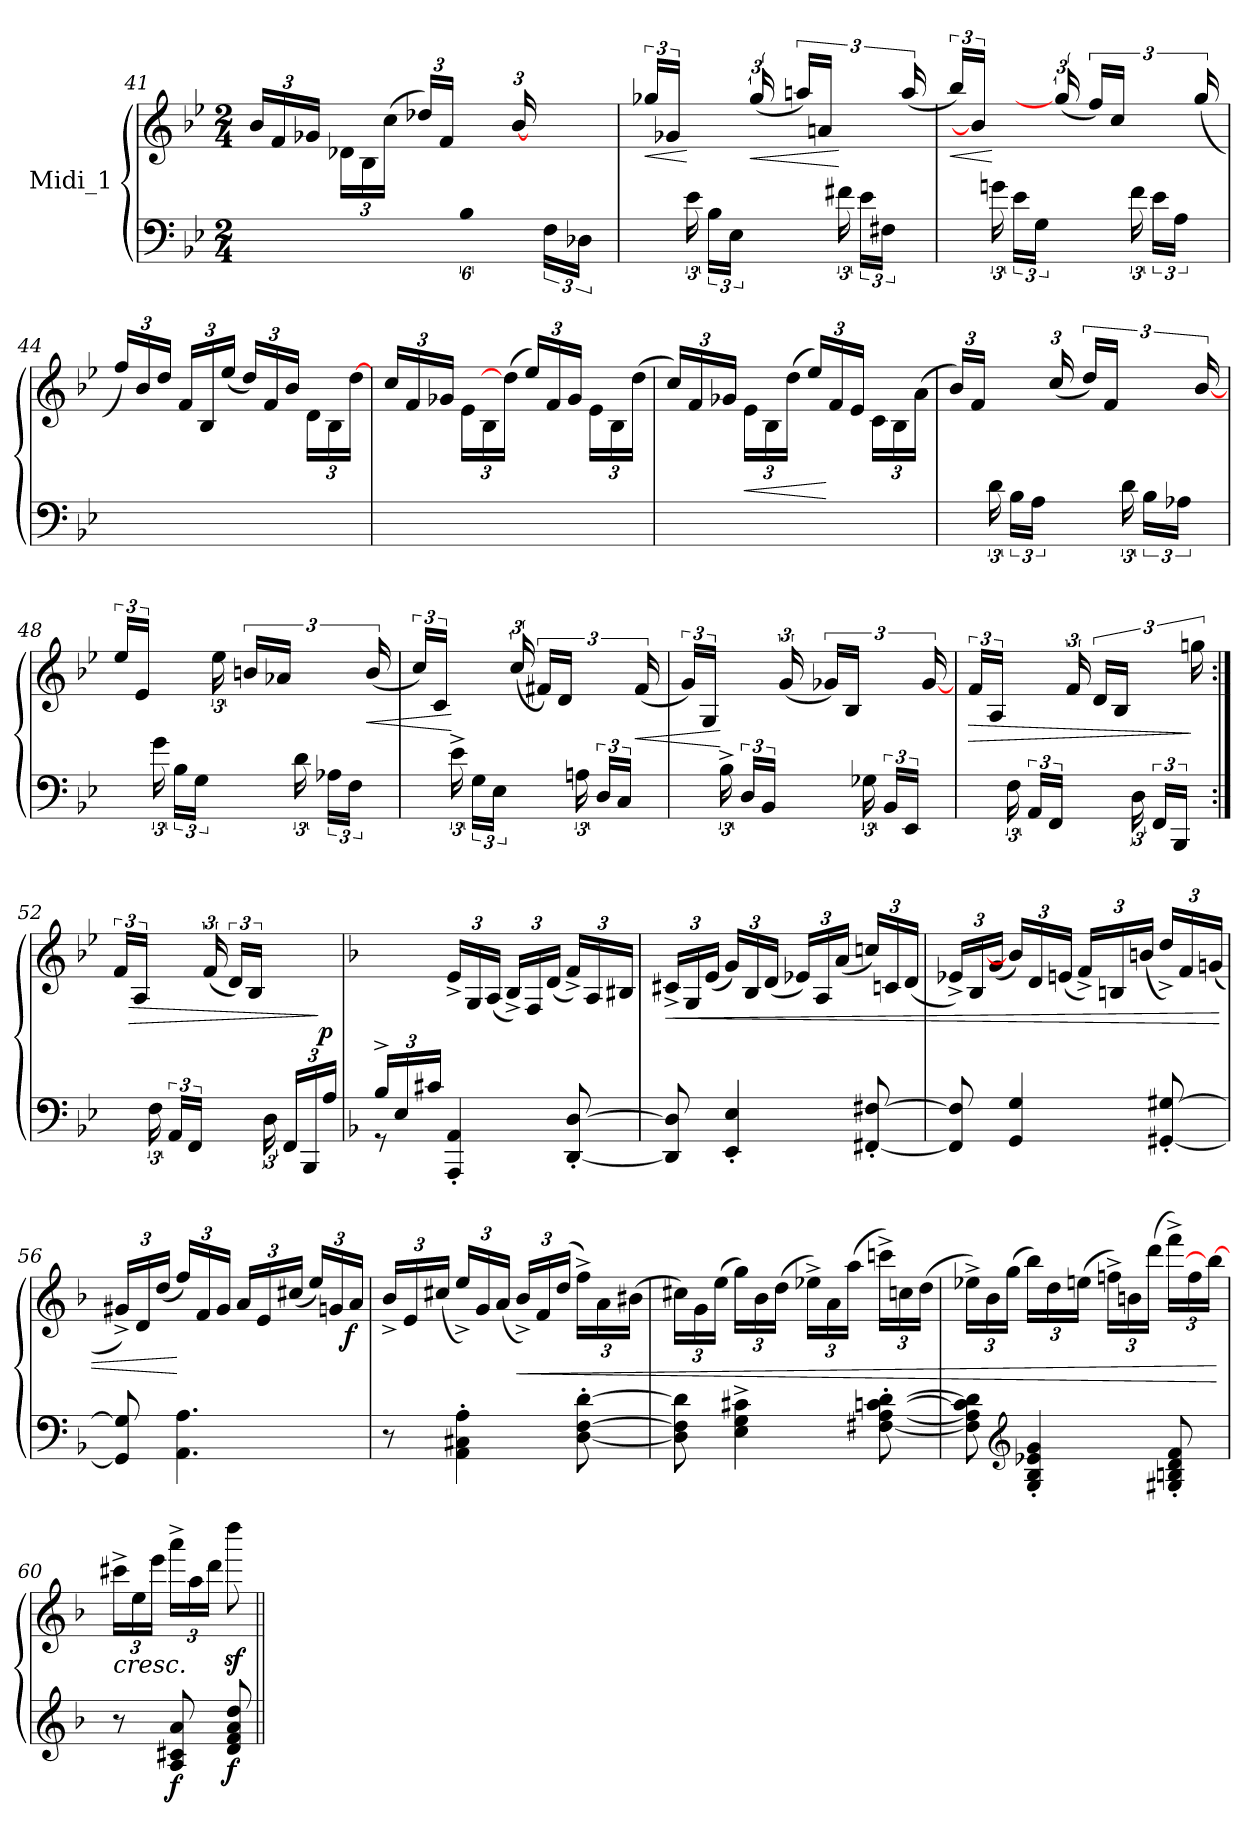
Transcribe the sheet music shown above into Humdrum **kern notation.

**kern	**kern	**dynam
*part1	*part1	*part1
*staff2	*staff1	*staff1/2
*I"Midi_1	*	*
*clefF4	*clefG2	*
*k[b-e-]	*k[b-e-]	*
*B-:	*B-:	*
*M2/4	*M2/4	*
=41	=41	=41
8ryy	24b-/LL	.
.	24f/	.
*	*Xbrackettup	*
.	24g-X/JJ	.
24%5ryy	24d-X\LL	.
.	24B-\	.
.	(24cc\JJ	.
.	24dd-X/LL)	.
.	24f/JJ	.
24B-\	24ryy	.
24F\LL	12ryy	.
24D-X\JJ	.	.
*	*brackettup	*
24ryy	[24b-/	.
!!LO:PB:g=z
=42	=42	=42
!	!	!LO:HP:b
12ryy	24gg-X/LL	<
.	24g-X/JJ	.
24e-\	24ryy	[
24B-\LL	12ryy	.
24E-\JJ	.	.
!	!	!LO:HP:b
24ryy	(24gg-/	<
12ryy	24aani/LL)	.
.	24ani/JJ	.
24f#X\	12.ryy	[
24e-\LL	.	.
24F#X\JJ	.	.
24ryy	(24aa/	.
=43	=43	=43
!	!	!LO:HP:b
12ryy	24bb-/LL)	<
.	24b-/JJ]	.
24gni\	24ryy	[
24e-\LL	12ryy	.
24G\JJ	.	.
24ryy	(24ggni/]	.
12ryy	24ff/LL)	.
.	24cc/JJ	.
24f\	12.ryy	.
24e-\LL	.	.
24A\JJ	.	.
24ryy	(24gg/	.
=44	=44	=44
2ryy	24ff/LL)	.
.	24b-/	.
*	*Xbrackettup	*
.	24dd/JJ	.
.	24f/LL	.
.	24B-/	.
.	(24ee-/JJ	.
.	24dd/LL)	.
.	24f/	.
.	24b-/JJ	.
.	24d\LL	.
.	24B-\	.
.	[24dd\JJ	.
!!LO:LB:g=z
=45	=45	=45
2ryy	24cc/LL	.
.	24f/	.
.	24g-X/JJ	.
.	24e-\LL	.
.	24B-\	.
.	(24dd\JJ]	.
.	24ee-/LL)	.
.	24f/	.
.	24g-/JJ	.
.	24e-\LL	.
.	24B-\	.
.	(24dd\JJ	.
=46	=46	=46
2ryy	24cc/LL)	.
.	24f/	.
.	24g-X/JJ	.
!	!	!LO:HP:b
.	24e-\LL	<
.	24B-\	.
.	(24dd\JJ	.
.	24ee-/LL)	.
.	24f/	[
.	24e-/JJ	.
.	24c\LL	.
.	24B-\	.
.	(24a\JJ	.
=47	=47	=47
12ryy	24b-/LL)	.
.	24f/JJ	.
24d\	24ryy	.
24B-\LL	12ryy	.
24A\JJ	.	.
*	*brackettup	*
24ryy	(24cc/	.
12ryy	24dd/LL)	.
.	24f/JJ	.
24d\	12.ryy	.
24B-\LL	.	.
24A-X\JJ	.	.
24ryy	[24b-/	.
!!LO:LB:g=z
=48	=48	=48
12ryy	24ee-/LL	.
.	24e-/JJ	.
24g\	24ryy	.
24B-\LL	12ryy	.
24G\JJ	.	.
24ryy	24ee-\	.
12ryy	24bn/LL	.
.	24a-X/JJ	.
24d\	12.ryy	.
24A-X\LL	.	.
24F\JJ	.	.
!	!	!LO:HP:b
24ryy	(24b/	<
=49	=49	=49
12ryy	24cc/LL)	.
.	24c/JJ	.
24e-^\	24ryy	[
24G\LL	12ryy	.
24E-\JJ	.	.
24ryy	(24cc/	.
12ryy	24f#X/LL)	.
.	24d/JJ	.
24Ani\	12.ryy	.
24D/LL	.	.
24C/JJ	.	.
!	!	!LO:HP:b
24ryy	(24f#/	<
=50	=50	=50
12ryy	24g/LL)	.
.	24G/JJ	.
24B-^\	24ryy	[
24D/LL	12ryy	.
24BB-/JJ	.	.
24ryy	(24g/	.
12ryy	24g-X/LL)	.
.	24B-/JJ	.
24G-X\	12.ryy	.
24BB-/LL	.	.
24EE-/JJ	.	.
24ryy	[24g-/	.
!!LO:PB:g=z
=51	=51	=51
*^	*	*
!	!	!	!LO:HP:b
12ryy	2ryy	24f/LL	>
.	.	24A/JJ	.
24F\	.	24ryy	.
24AA/LL	.	12ryy	.
24FF/JJ	.	.	.
24ryy	.	24f/	.
12ryy	.	24d/LL	.
.	.	24B-/JJ	.
24D\	.	12.ryy	.
24FF/LL	.	.	.
24BBB-/JJ	.	.	.
24ryy	.	24ggni\	]
=52:|!	=52:|!	=52:|!	=52:|!
12ryy	2ryy	24f/LL	.
!	!	!	!LO:HP:b
.	.	24A/JJ	>
24F\	.	24ryy	.
24AA/LL	.	12ryy	.
24FF/JJ	.	.	.
24ryy	.	(24f/	.
12ryy	.	24d/LL)	.
.	.	24B-/JJ	.
24D\	.	12.ryy	.
24FF/LL	.	.	.
24BBB-/	.	.	.
*Xbrackettup	*	*	*
!	!	!	!LO:DY:n=1:a=2
24A/JJ	.	24ryy	] p
=53	=53	=53	=53
*k[b-]	*	*k[b-]	*
*F:	*	*F:	*
24B-^/LL	8r	12.ryy	.
24E/	.	.	.
24c#X/JJ	.	.	.
*	*	*Xbrackettup	*
4AAA/' 4AA/'	8ryy	24e^/LL	.
.	.	24G/	.
.	.	(24A/JJ	.
.	4ryy	24B-^/LL)	.
.	.	24F/	.
.	.	(24d/JJ	.
[8DD/' [8D/'	.	24f^/LL)	.
.	.	24A/	.
.	.	24B#X/JJ	.
*v	*v	*	*
!!LO:LB:g=z
=54	=54	=54
!	!	!LO:HP:b
8DD/] 8D/]	24c#X^/LL	<
.	24G/	.
.	(24e/JJ	.
4EE/' 4E/'	24g/LL)	.
.	24B-i/	.
.	(24d/JJ	.
.	24e-X/LL)	.
.	24A/	.
.	(24a/JJ	.
[8FF#X/' [8F#X/'	24ccni/LL)	.
.	24cn/	.
.	(24d/JJ	.
=55	=55	=55
8FF#/] 8F#/]	24e-X^/LL)	.
.	24B-/	.
.	(24g/JJ	.
4GG/ 4G/	24b-/LL])	.
.	24d/	.
.	(24en/JJ	.
.	24f^/LL)	.
.	24Bn/	.
.	(24bn/JJ	.
[8GG#X/' [8G#X/'	24dd^/LL)	.
.	24f/	.
.	(24gni/JJ	.
=56	=56	=56
8GG#/] 8G#/]	24g#X^/LL)	.
.	24d/	.
.	(24dd/JJ	.
4.AA\ 4.A\	24ff/LL)	[
.	24f/	.
.	24g#/JJ	.
.	24a/LL	.
.	24e/	.
.	(24cc#X/JJ	.
.	24ee/LL)	.
.	24gn/	.
!	!	!LO:DY:b
.	24a/JJ	f
!!LO:LB:g=z
=57	=57	=57
8r	24b-i^/LL	.
.	24e/	.
.	(24cc#X/JJ	.
4AA\' 4C#X\' 4A\'	24ee^/LL)	.
.	24g/	.
.	(24a/JJ	.
!	!	!LO:HP:b
.	24b-^/LL)	<
.	24f/	.
.	(>24dd/JJ	.
[8D\' [8F\' [8d\'	24ff^\LL)	.
.	24a\	.
.	(>24b#X\JJ	.
=58	=58	=58
8D\] 8F\] 8d\]	24cc#X\LL)	.
.	24g\	.
.	(>24ee\JJ	.
4E\^ 4G\^ 4c#X\^	24gg\LL)	.
.	24b-i\	.
.	(>24dd\JJ	.
.	24ee-X^\LL)	.
.	24a\	.
.	(>24aa\JJ	.
[8F#X\' [8A\' [8cn\' [8d\'	24cccni^\LL)	.
.	24ccn\	.
.	(>24dd\JJ	.
!!LO:LB:g=z
=59	=59	=59
8F#\] 8A\] 8c\] 8d\]	24ee-X^\LL)	.
.	24b-\	.
.	(>24gg\JJ	.
*clefG2	*	*
4G/' 4B-/' 4e-X/' 4g/'	24bb-\LL)	.
.	24dd\	.
.	(>24een\JJ	.
.	24ffni^\LL)	.
.	24bn\	.
.	(>24ddd\JJ	.
8G#X/' 8Bn/' 8d/' 8f/'	24fff^\LL)	.
.	24ff\	.
.	24bb\JJ_	.
.	.	[
!!LO:LB:g=z
=60	=60	=60
*^	*	*
!	!	!	!LO:HP:b
8r	4ryy	24ccc#X^\LL	<
.	.	24ee\	.
.	.	24eee\JJ	.
!	!	!	!LO:DY:b=2
8A/ 8c#X/ 8a/	.	24aaa^\LL	f
.	.	24aa\	.
.	.	24ddd\JJ	.
!	!	!	!LO:DY:n=1:b=2
8d/ 8f/ 8a/ 8dd/	8ryy	8ddddz<\	[ f
*v	*v	*	*
=||	=||	=||
*-	*-	*-
